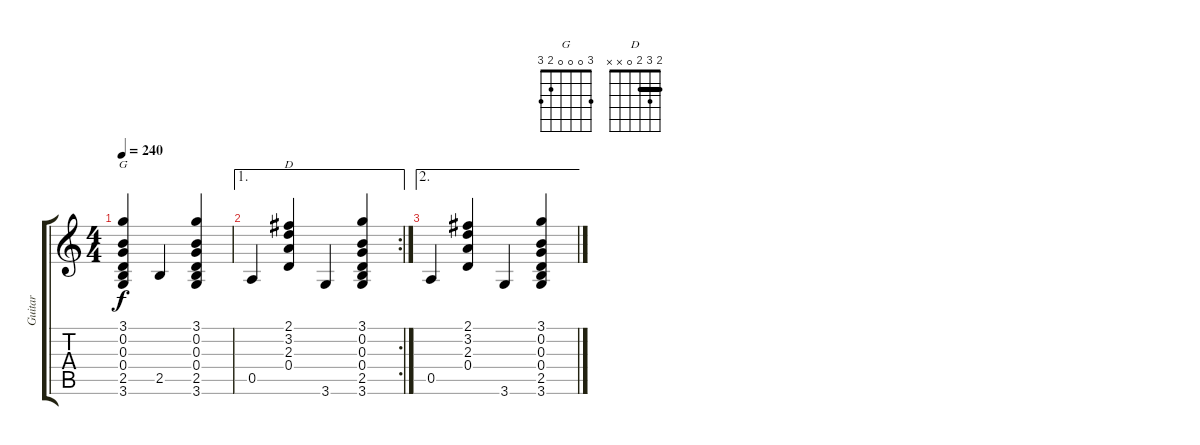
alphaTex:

\track ("Guitar" "Guitar") {instrument acousticguitarsteel}
\staff {score tabs}
\tuning (E4 B3 G3 D3 A2 E2) {hide}
\chord ("G" 3 0 0 0 2 3)
\chord ("D" 2 3 2 0 x x) {barre 2}
\ts (4 4)
\tempo 240
\clef g2
\ks c
(3.1 0.2 0.3 0.4 2.5 3.6).4{ch "G" dy f} 2.5.4 (3.1 0.2 0.3 0.4 2.5 3.6).4 |
\ae 1
\rc 2
0.5.4 (2.1 3.2 2.3 0.4).4{ch "D"} 3.6.4 (3.1 0.2 0.3 0.4 2.5 3.6).4 |
\ae 2
0.5.4 (2.1 3.2 2.3 0.4).4 3.6.4 (3.1 0.2 0.3 0.4 2.5 3.6).4
